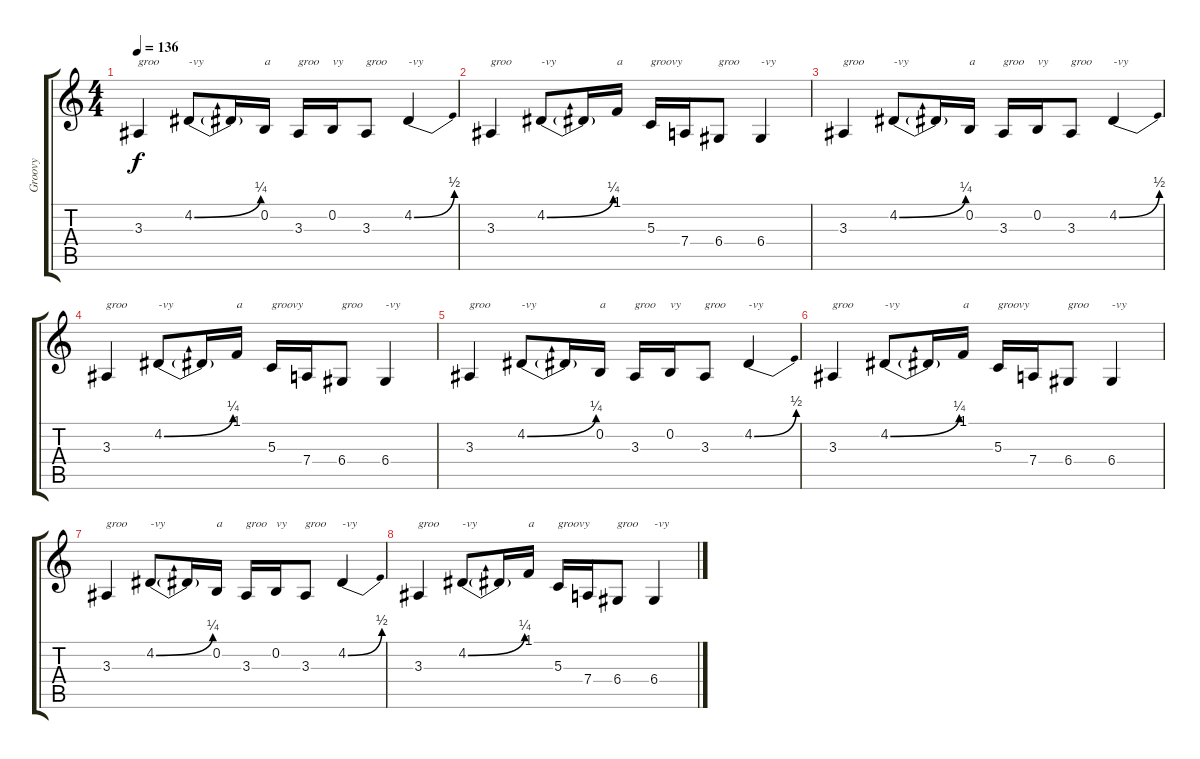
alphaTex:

\track ("Groovy" "Groovy") {instrument lead6voice}
\staff {score tabs}
\tuning (E4 B3 G3 D3 A2 E2) {hide}
\ts (4 4)
\tempo 136
\clef g2
\ks c
3.3.4{txt "groo" dy f} 4.2{be (bend 0 0 60 1)}.8{txt "-vy"} 4.2{t}.16 0.2.16{txt "a"} 3.3.16{txt "groo"} 0.2.16{txt "vy"} 3.3.8{txt "groo"} 4.2{be (bend 0 0 60 2)}.4{txt "-vy"} |
3.3.4{txt "groo"} 4.2{be (bend 0 0 60 1)}.8{txt "-vy"} 4.2{t}.16 1.1.16{txt "a"} 5.3.16{txt "groovy"} 7.4.16 6.4.8{txt "groo"} 6.4.4{txt "-vy"} |
3.3.4{txt "groo"} 4.2{be (bend 0 0 60 1)}.8{txt "-vy"} 4.2{t}.16 0.2.16{txt "a"} 3.3.16{txt "groo"} 0.2.16{txt "vy"} 3.3.8{txt "groo"} 4.2{be (bend 0 0 60 2)}.4{txt "-vy"} |
3.3.4{txt "groo"} 4.2{be (bend 0 0 60 1)}.8{txt "-vy"} 4.2{t}.16 1.1.16{txt "a"} 5.3.16{txt "groovy"} 7.4.16 6.4.8{txt "groo"} 6.4.4{txt "-vy"} |
3.3.4{txt "groo"} 4.2{be (bend 0 0 60 1)}.8{txt "-vy"} 4.2{t}.16 0.2.16{txt "a"} 3.3.16{txt "groo"} 0.2.16{txt "vy"} 3.3.8{txt "groo"} 4.2{be (bend 0 0 60 2)}.4{txt "-vy"} |
3.3.4{txt "groo"} 4.2{be (bend 0 0 60 1)}.8{txt "-vy"} 4.2{t}.16 1.1.16{txt "a"} 5.3.16{txt "groovy"} 7.4.16 6.4.8{txt "groo"} 6.4.4{txt "-vy"} |
3.3.4{txt "groo"} 4.2{be (bend 0 0 60 1)}.8{txt "-vy"} 4.2{t}.16 0.2.16{txt "a"} 3.3.16{txt "groo"} 0.2.16{txt "vy"} 3.3.8{txt "groo"} 4.2{be (bend 0 0 60 2)}.4{txt "-vy"} |
3.3.4{txt "groo"} 4.2{be (bend 0 0 60 1)}.8{txt "-vy"} 4.2{t}.16 1.1.16{txt "a"} 5.3.16{txt "groovy"} 7.4.16 6.4.8{txt "groo"} 6.4.4{txt "-vy"}
